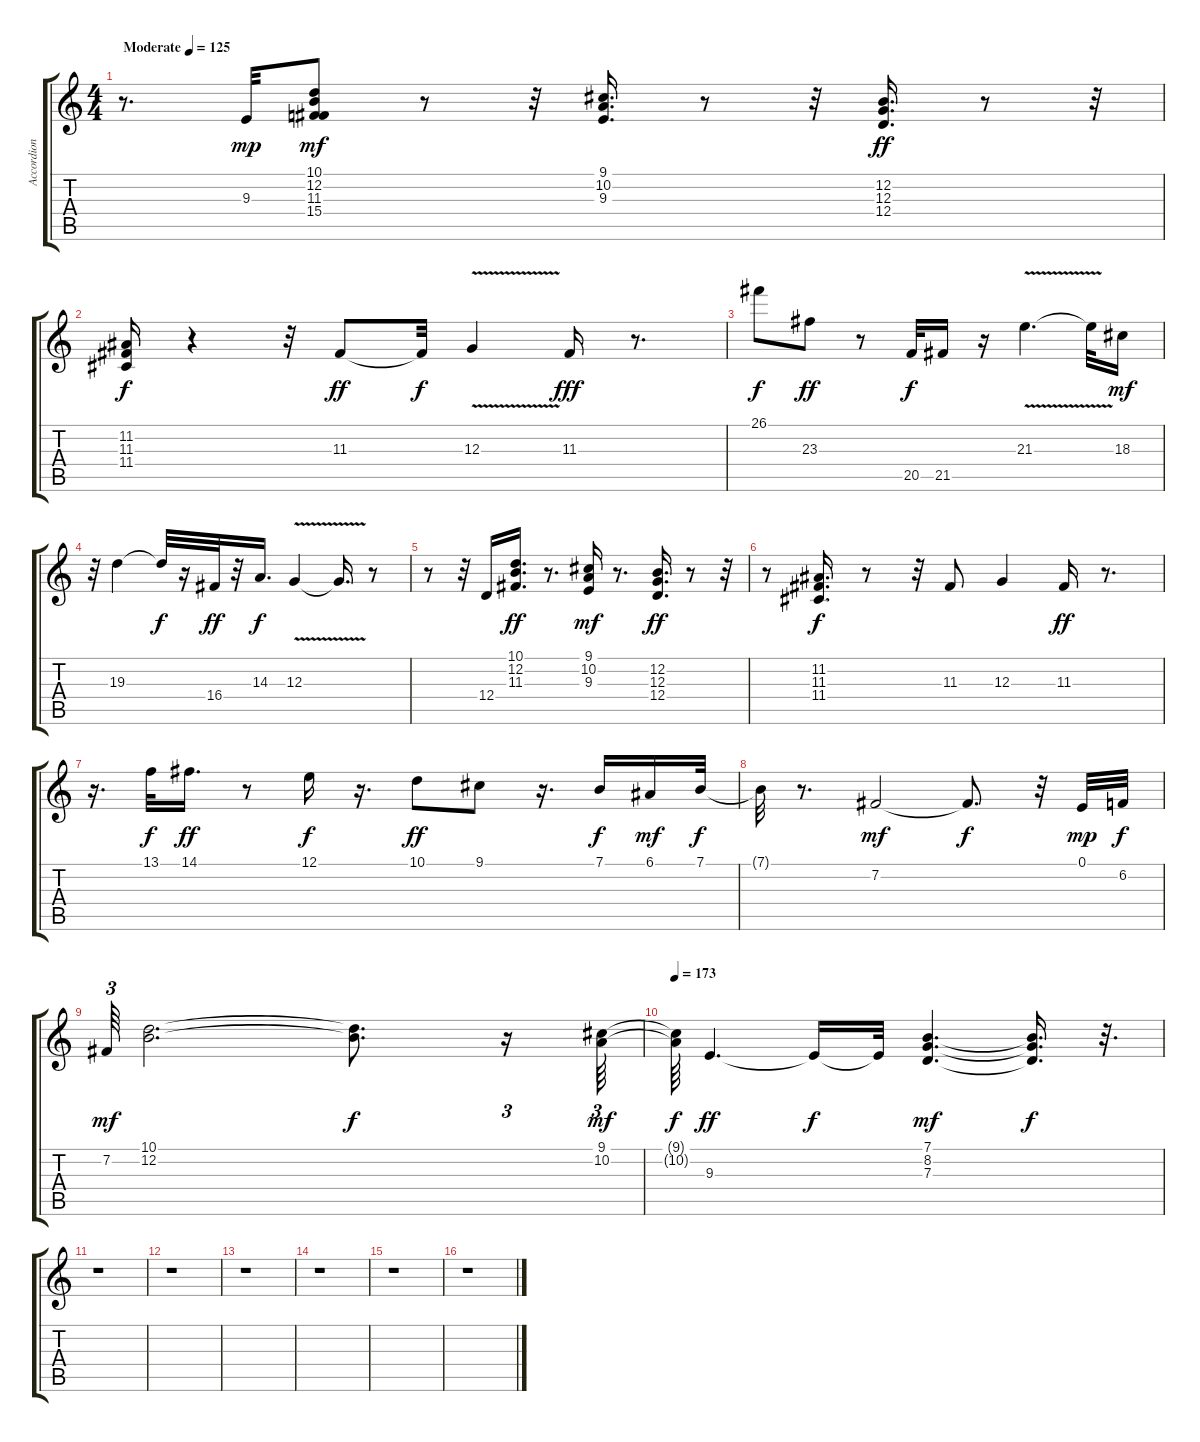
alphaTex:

\track ("Accordion Intro and Organ" "Accordion ") {instrument accordion}
\staff {score tabs}
\tuning (E4 B3 G3 D3 A2 E2) {hide}
\ts (4 4)
\tempo (125 "Moderate")
\clef g2
\ks c
r.8{d dy mp instrument accordion} 9.3.32 (10.1 12.2 11.3 15.4).8{dy mf} r.8 r.32 (9.1 10.2 9.3).16{d} r.8 r.32 (12.2 12.3 12.4).16{d dy ff} r.8 r.32 |
(11.2 11.3 11.4).16{dy f} r.4 r.32 11.3.8{dy ff} 11.3{t}.32{dy f} 12.3{v}.4 11.3.16{dy fff} r.8{d} |
26.1.8{dy f} 23.3.8{dy ff} r.8 20.5.32{dy f} 21.5.16 r.16 21.3{v}.4{d} 21.3{t}.32 18.3.16{dy mf} |
r.32 19.3.4 19.3{t}.32{dy f} r.16 16.4.32{dy ff} r.32 14.3.16{d dy f} 12.3{v}.4 12.3{t}.16{d} r.8 |
r.8 r.32 12.4.16 (10.1 12.2 11.3).16{d dy ff} r.8{d} (9.1 10.2 9.3).16{dy mf} r.8{d} (12.2 12.3 12.4).16{d dy ff} r.8 r.32 |
r.8 (11.2 11.3 11.4).16{d dy f} r.8 r.32 11.3.8 12.3.4 11.3.16{dy ff} r.8{d} |
r.16{d} 13.1.32{dy f} 14.1.16{d dy ff} r.8 12.1.16{dy f} r.16{d} 10.1.8{dy ff} 9.1.8 r.16{d} 7.1.16{dy f} 6.1.16{dy mf} 7.1.32{dy f} |
7.1{t}.32 r.8{d} 7.2.2{dy mf} 7.2{t}.8{d dy f} r.32 0.1.32{dy mp} 6.2.32{dy f} |
7.2.64{tu (3 2) dy mf} (10.1 12.2).2{d} (10.1{t} 12.2{t}).8{d dy f} r.16{tu (3 2)} (9.1 10.2).64{tu (3 2) dy mf} |
\tempo 173
(9.1{t} 10.2{t}).64{dy f} 9.3.4{d dy ff} 9.3{t}.16{dy f} 9.3{t}.32 (7.1 8.2 7.3).4{d dy mf} (7.1{t} 8.2{t} 7.3{t}).16{d dy f} r.32{d} |
r.1 |
r.1 |
r.1 |
r.1 |
r.1 |
r.1
